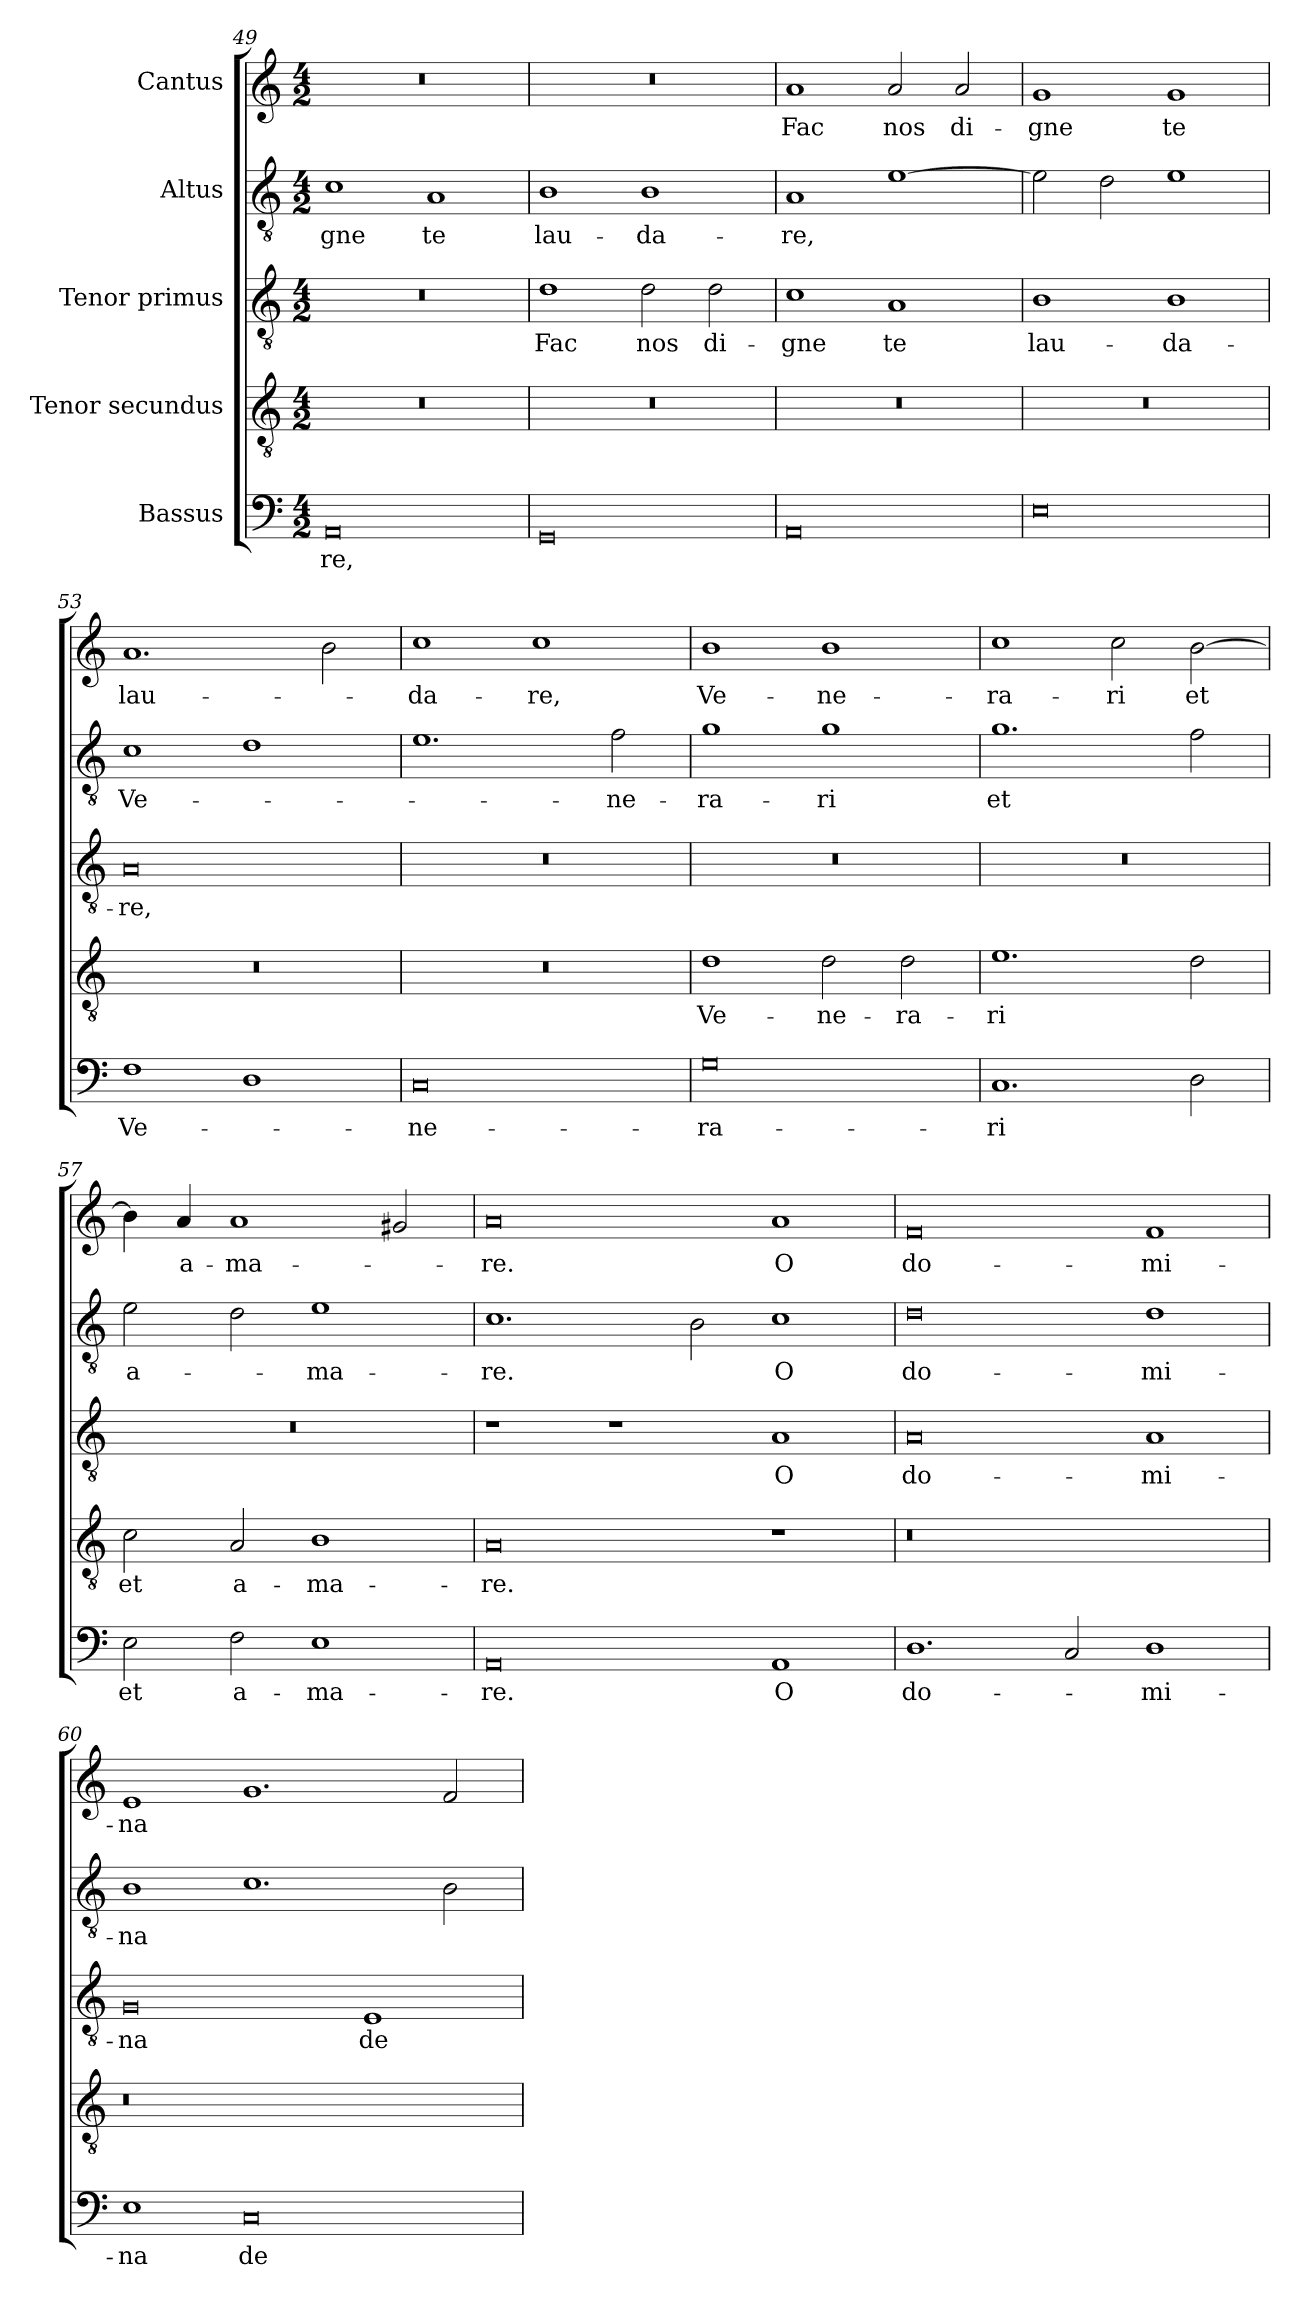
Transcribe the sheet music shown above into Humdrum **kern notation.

**kern	**text	**kern	**text	**kern	**text	**kern	**text	**kern	**text
*part5	*part5	*part4	*part4	*part3	*part3	*part2	*part2	*part1	*part1
*staff5	*staff5	*staff4	*staff4	*staff3	*staff3	*staff2	*staff2	*staff1	*staff1
*I"Bassus	*	*I"Tenor secundus	*	*I" Tenor primus	*	*I"Altus	*	*I"Cantus	*
*clefF4	*	*clefGv2	*	*clefGv2	*	*clefGv2	*	*clefG2	*
*k[]	*	*k[]	*	*k[]	*	*k[]	*	*k[]	*
*C:	*	*C:	*	*C:	*	*C:	*	*C:	*
*M4/2	*	*M4/2	*	*M4/2	*	*M4/2	*	*M4/2	*
=49	=49	=49	=49	=49	=49	=49	=49	=49	=49
0AA/	-re,	0r	.	0r	.	1c\	-gne	0r	.
.	.	.	.	.	.	1A/	te	.	.
=50	=50	=50	=50	=50	=50	=50	=50	=50	=50
0GG/	.	0r	.	1d\	Fac	1B\	lau-	0r	.
.	.	.	.	2d\	nos	1B\	-da-	.	.
.	.	.	.	2d\	di-	.	.	.	.
=51	=51	=51	=51	=51	=51	=51	=51	=51	=51
0AA/	.	0r	.	1c\	-gne	1A/	-re,	1a/	Fac
.	.	.	.	1A/	te	[1e\	.	2a/	nos
.	.	.	.	.	.	.	.	2a/	di-
!!LO:LB:g=z
=52	=52	=52	=52	=52	=52	=52	=52	=52	=52
0E\	.	0r	.	1B\	lau-	2e\]	.	1g/	-gne
.	.	.	.	.	.	2d\	.	.	.
.	.	.	.	1B\	-da-	1e\	.	1g/	te
=53	=53	=53	=53	=53	=53	=53	=53	=53	=53
!	!	!	!	!	!	!	!LO:LY:i	!	!
1F\	Ve-	0r	.	0A/	-re,	1c\	Ve-	1.a/	lau-
1D\	.	.	.	.	.	1d\	.	.	.
.	.	.	.	.	.	.	.	2b\	.
=54	=54	=54	=54	=54	=54	=54	=54	=54	=54
0C/	-ne-	0r	.	0r	.	1.e\	.	1cc\	-da-
.	.	.	.	.	.	.	.	1cc\	-re,
!	!	!	!	!	!	!	!LO:LY:i	!	!
.	.	.	.	.	.	2f\	-ne-	.	.
=55	=55	=55	=55	=55	=55	=55	=55	=55	=55
!	!	!	!	!	!	!	!LO:LY:i	!	!
0G\	-ra-	1d\	Ve-	0r	.	1g\	-ra-	1b\	Ve-
!	!	!	!	!	!	!	!LO:LY:i	!	!
.	.	2d\	-ne-	.	.	1g\	-ri	1b\	-ne-
.	.	2d\	-ra-	.	.	.	.	.	.
=56	=56	=56	=56	=56	=56	=56	=56	=56	=56
!	!	!	!	!	!	!	!LO:LY:i	!	!
1.C/	-ri	1.e\	-ri	0r	.	1.g\	et	1cc\	-ra-
.	.	.	.	.	.	.	.	2cc\	-ri
2D\	.	2d\	.	.	.	2f\	.	[2b\	et
=57	=57	=57	=57	=57	=57	=57	=57	=57	=57
!	!	!	!	!	!	!	!LO:LY:i	!	!
2E\	et	2c\	et	0r	.	2e\	a-	4b\]	.
.	.	.	.	.	.	.	.	4a/	a-
2F\	a-	2A/	a-	.	.	2d\	.	1a/	-ma-
!	!	!	!	!	!	!	!LO:LY:i	!	!
1E\	-ma-	1B\	-ma-	.	.	1e\	-ma-	.	.
.	.	.	.	.	.	.	.	2g#X/	.
!!LO:LB:g=z
=58	=58	=58	=58	=58	=58	=58	=58	=58	=58
!	!	!	!	!	!	!	!LO:LY:i	!	!
0AA/	-re.	0A/	-re.	1r	.	1.c\	-re.	0a/	-re.
.	.	.	.	1r	.	.	.	.	.
.	.	.	.	.	.	2B\	.	.	.
1AA/	O	1r	.	1A/	O	1c\	O	1a/	O
=59	=59	=59	=59	=59	=59	=59	=59	=59	=59
1.D\	do-	0r	.	0A/	do-	0d\	do-	0f/	do-
2C/	.	.	.	.	.	.	.	.	.
1D\	-mi-	1ryy	.	1A/	-mi-	1d\	-mi-	1f/	-mi-
=60	=60	=60	=60	=60	=60	=60	=60	=60	=60
1E\	-na	0r	.	0G/	-na	1B\	-na	1e/	-na
0C/	de-	.	.	.	.	1.c\	.	1.g/	.
.	.	1ryy	.	1E/	de-	.	.	.	.
.	.	.	.	.	.	2B\	.	2f/	.
=	=	=	=	=	=	=	=	=	=
*-	*-	*-	*-	*-	*-	*-	*-	*-	*-
